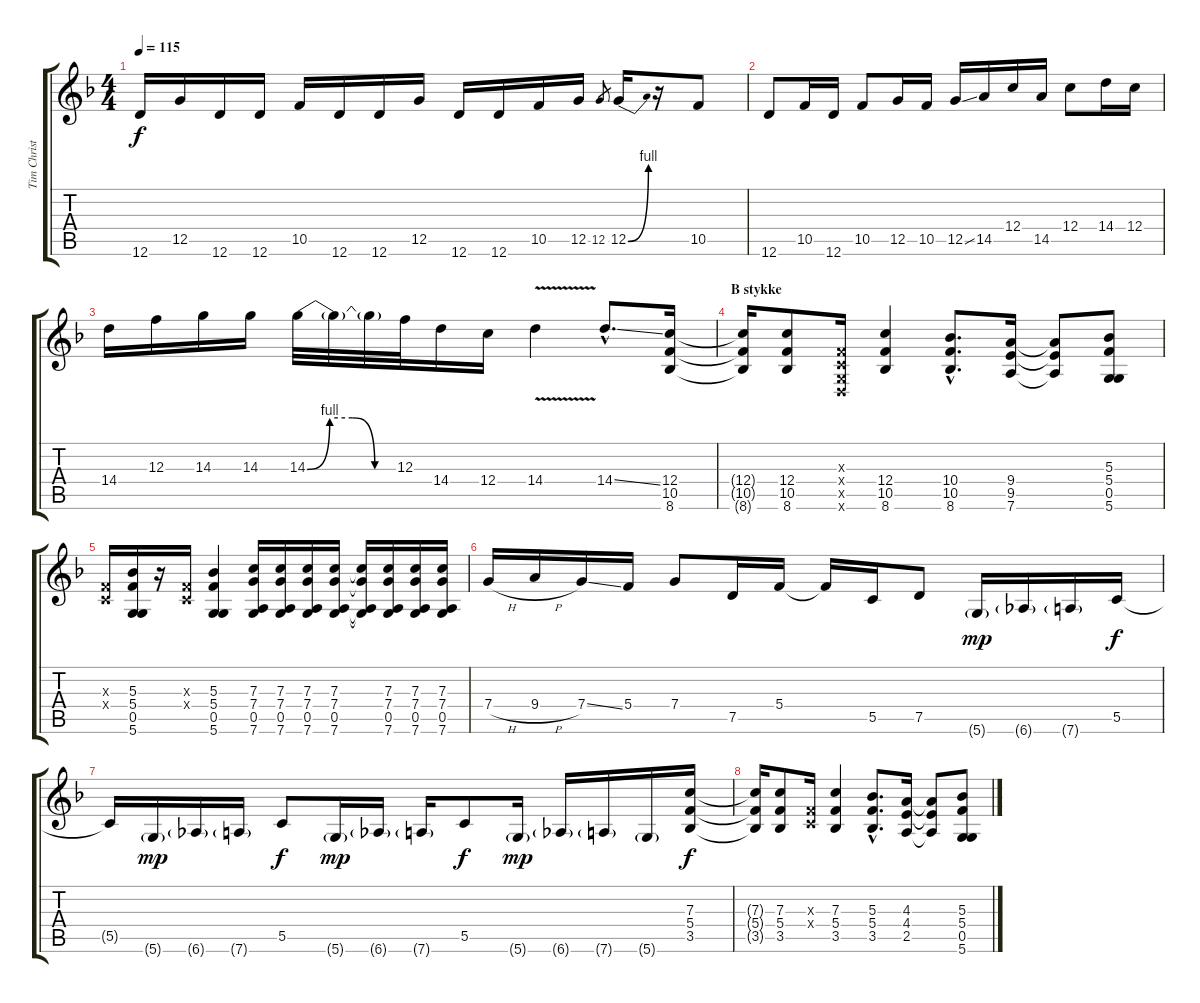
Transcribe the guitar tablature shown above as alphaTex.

\track ("Tim Christensen (Guitar)" "Tim Christ") {instrument distortionguitar}
\staff {score tabs}
\tuning (D4 A3 F3 C3 G2 D2) {hide}
\ts (4 4)
\tempo 115
\clef g2
\ks f
12.6.16{dy f} 12.5.16 12.6.16 12.6.16 10.5.16 12.6.16 12.6.16 12.5.16 12.6.16 12.6.16 10.5.16 12.5.16 12.5.8{gr} 12.5{be (bend 0 0 60 4)}.16 r.16 10.5.8 |
12.6.8 10.5.16 12.6.16 10.5.8 12.5.16 10.5.16 12.5{ss}.16 14.5.16 12.4.16 14.5.16 12.4.8 14.4.16 12.4.16 |
14.4.16 12.3.16 14.3.16 14.3.16 14.3{be (custom 0 0 15 4 30 4 45 0 60 0)}.32 14.3{t}.32 14.3{t}.32 12.3.32 14.4.16 12.4.16 14.4{v}.4 14.4{ss hac}.8{d} (12.4 10.5 8.6).16 |
\section ("" "B stykke")
(12.4{t} 10.5{t} 8.6{t}).16 (12.4 10.5 8.6).8{instrument distortionguitar} (0.3{x} 0.4{x} 0.5{x} 0.6{x}).16 (12.4 10.5 8.6).4 (10.4{hac} 10.5{hac} 8.6{hac}).8{d} (9.4 9.5 7.6).16 (9.4{t} 9.5{t} 7.6{t}).8 (5.3 5.4 0.5 5.6).8 |
(0.3{x} 0.4{x}).16 (5.3 5.4 0.5 5.6).16 r.16 (0.3{x} 0.4{x}).16 (5.3 5.4 0.5 5.6).4 (7.3 7.4 0.5 7.6).16 (7.3 7.4 0.5 7.6).16 (7.3 7.4 0.5 7.6).16 (7.3 7.4 0.5 7.6).16 (7.3{t} 7.4{t} 0.5{t} 7.6{t}).16 (7.3 7.4 0.5 7.6).16 (7.3 7.4 0.5 7.6).16 (7.3 7.4 0.5 7.6).16 |
7.4{h}.16 9.4{h}.16 7.4{ss}.16 5.4.16 7.4.8 7.5.16 5.4.16 5.4{t}.16 5.5.16 7.5.8 5.6{g}.16{dy mp} 6.6{g}.16 7.6{g}.16 5.5.16{dy f} |
5.5{t}.16 5.6{g}.16{dy mp} 6.6{g}.16 7.6{g}.16 5.5.8{dy f} 5.6{g}.16{dy mp} 6.6{g}.16 7.6{g}.16 5.5.8{dy f} 5.6{g}.16{dy mp} 6.6{g}.16 7.6{g}.16 5.6{g}.16 (7.3 5.4 3.5).16{dy f} |
(7.3{t} 5.4{t} 3.5{t}).16 (7.3 5.4 3.5).8 (0.3{x} 0.4{x}).16 (7.3 5.4 3.5).4 (5.3{hac} 5.4{hac} 3.5{hac}).8{d} (4.3 4.4 2.5).16 (4.3{t} 4.4{t} 2.5{t}).8 (5.3 5.4 0.5 5.6).8
